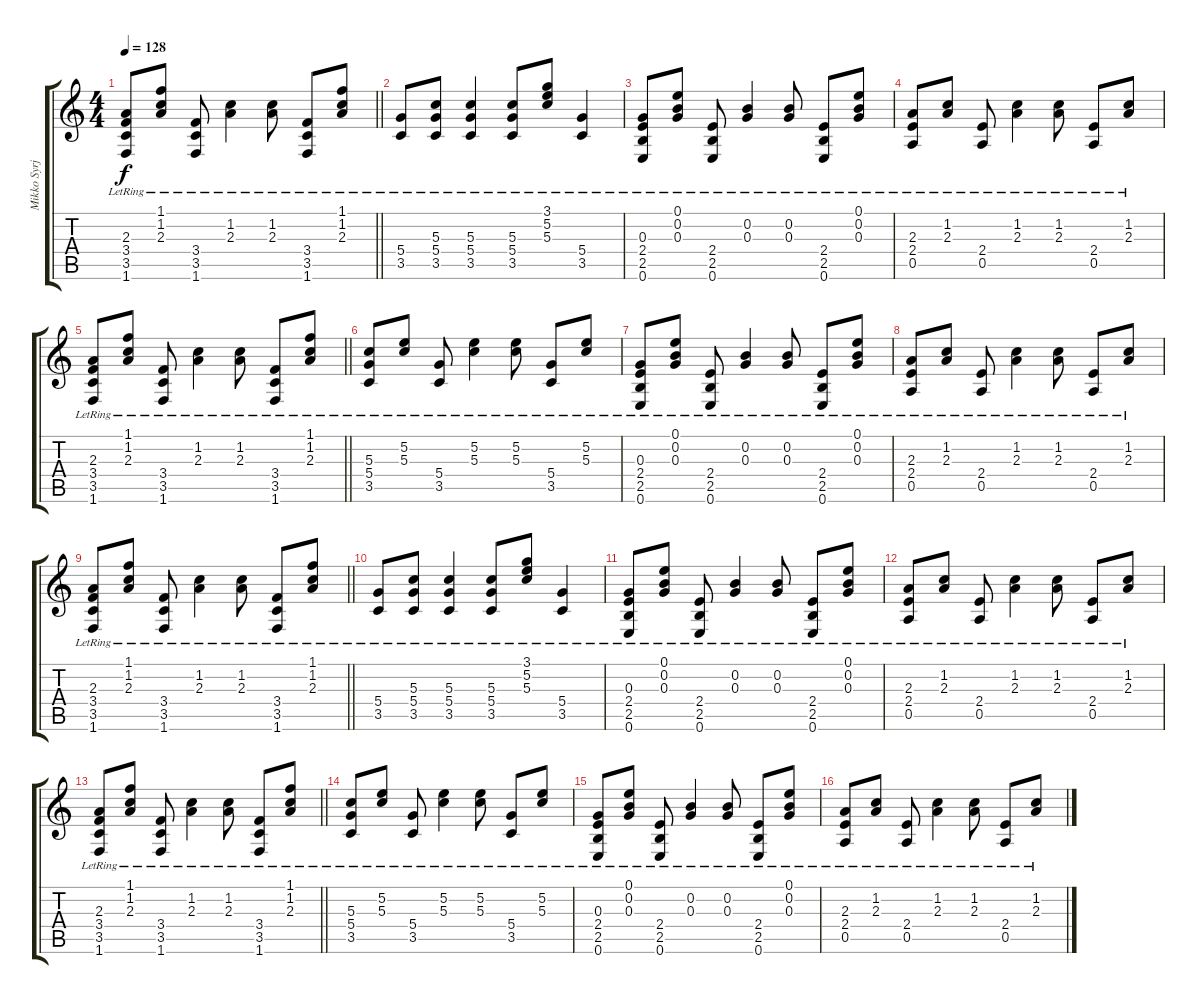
\track ("Mikko Syrjä" "Mikko Syrj") {instrument acousticguitarsteel}
\staff {score tabs}
\tuning (E4 B3 G3 D3 A2 E2) {hide}
\ts (4 4)
\tempo 128
\clef g2
\barLineRight lightlight
\ks c
(2.3{lr} 3.4{lr} 3.5{lr} 1.6{lr}).8{dy f} (1.1{lr} 1.2{lr} 2.3{lr}).8 (3.4{lr} 3.5{lr} 1.6{lr}).8 (1.2{lr} 2.3{lr}).4 (1.2{lr} 2.3{lr}).8 (3.4{lr} 3.5{lr} 1.6{lr}).8 (1.1{lr} 1.2{lr} 2.3{lr}).8 |
(5.4{lr} 3.5{lr}).8 (5.3{lr} 5.4{lr} 3.5{lr}).8 (5.3{lr} 5.4{lr} 3.5{lr}).4 (5.3{lr} 5.4{lr} 3.5{lr}).8 (3.1{lr} 5.2{lr} 5.3{lr}).8 (5.4{lr} 3.5{lr}).4 |
(0.3{lr} 2.4{lr} 2.5{lr} 0.6{lr}).8 (0.1{lr} 0.2{lr} 0.3{lr}).8 (2.4{lr} 2.5{lr} 0.6{lr}).8 (0.2{lr} 0.3{lr}).4 (0.2{lr} 0.3{lr}).8 (2.4{lr} 2.5{lr} 0.6{lr}).8 (0.1{lr} 0.2{lr} 0.3{lr}).8 |
(2.3{lr} 2.4{lr} 0.5{lr}).8 (1.2{lr} 2.3{lr}).8 (2.4{lr} 0.5{lr}).8 (1.2{lr} 2.3{lr}).4 (1.2{lr} 2.3{lr}).8 (2.4{lr} 0.5{lr}).8 (1.2{lr} 2.3{lr}).8 |
\barLineRight lightlight
(2.3{lr} 3.4{lr} 3.5{lr} 1.6{lr}).8 (1.1{lr} 1.2{lr} 2.3{lr}).8 (3.4{lr} 3.5{lr} 1.6{lr}).8 (1.2{lr} 2.3{lr}).4 (1.2{lr} 2.3{lr}).8 (3.4{lr} 3.5{lr} 1.6{lr}).8 (1.1{lr} 1.2{lr} 2.3{lr}).8 |
(5.3{lr} 5.4{lr} 3.5{lr}).8 (5.2{lr} 5.3{lr}).8 (5.4{lr} 3.5{lr}).8 (5.2{lr} 5.3{lr}).4 (5.2 5.3{lr}).8 (5.4{lr} 3.5{lr}).8 (5.2{lr} 5.3{lr}).8 |
(0.3{lr} 2.4{lr} 2.5{lr} 0.6{lr}).8 (0.1{lr} 0.2{lr} 0.3{lr}).8 (2.4{lr} 2.5{lr} 0.6{lr}).8 (0.2{lr} 0.3{lr}).4 (0.2{lr} 0.3{lr}).8 (2.4{lr} 2.5{lr} 0.6{lr}).8 (0.1{lr} 0.2{lr} 0.3{lr}).8 |
(2.3{lr} 2.4{lr} 0.5{lr}).8 (1.2{lr} 2.3{lr}).8 (2.4{lr} 0.5{lr}).8 (1.2{lr} 2.3{lr}).4 (1.2{lr} 2.3{lr}).8 (2.4{lr} 0.5{lr}).8 (1.2{lr} 2.3{lr}).8 |
\barLineRight lightlight
(2.3{lr} 3.4{lr} 3.5{lr} 1.6{lr}).8 (1.1{lr} 1.2{lr} 2.3{lr}).8 (3.4{lr} 3.5{lr} 1.6{lr}).8 (1.2{lr} 2.3{lr}).4 (1.2{lr} 2.3{lr}).8 (3.4{lr} 3.5{lr} 1.6{lr}).8 (1.1{lr} 1.2{lr} 2.3{lr}).8 |
(5.4{lr} 3.5{lr}).8 (5.3{lr} 5.4{lr} 3.5{lr}).8 (5.3{lr} 5.4{lr} 3.5{lr}).4 (5.3{lr} 5.4{lr} 3.5{lr}).8 (3.1{lr} 5.2{lr} 5.3{lr}).8 (5.4{lr} 3.5{lr}).4 |
(0.3{lr} 2.4{lr} 2.5{lr} 0.6{lr}).8 (0.1{lr} 0.2{lr} 0.3{lr}).8 (2.4{lr} 2.5{lr} 0.6{lr}).8 (0.2{lr} 0.3{lr}).4 (0.2{lr} 0.3{lr}).8 (2.4{lr} 2.5{lr} 0.6{lr}).8 (0.1{lr} 0.2{lr} 0.3{lr}).8 |
(2.3{lr} 2.4{lr} 0.5{lr}).8 (1.2{lr} 2.3{lr}).8 (2.4{lr} 0.5{lr}).8 (1.2{lr} 2.3{lr}).4 (1.2{lr} 2.3{lr}).8 (2.4{lr} 0.5{lr}).8 (1.2{lr} 2.3{lr}).8 |
\barLineRight lightlight
(2.3{lr} 3.4{lr} 3.5{lr} 1.6{lr}).8 (1.1{lr} 1.2{lr} 2.3{lr}).8 (3.4{lr} 3.5{lr} 1.6{lr}).8 (1.2{lr} 2.3{lr}).4 (1.2{lr} 2.3{lr}).8 (3.4{lr} 3.5{lr} 1.6{lr}).8 (1.1{lr} 1.2{lr} 2.3{lr}).8 |
(5.3{lr} 5.4{lr} 3.5{lr}).8 (5.2{lr} 5.3{lr}).8 (5.4{lr} 3.5{lr}).8 (5.2{lr} 5.3{lr}).4 (5.2 5.3{lr}).8 (5.4{lr} 3.5{lr}).8 (5.2{lr} 5.3{lr}).8 |
(0.3{lr} 2.4{lr} 2.5{lr} 0.6{lr}).8 (0.1{lr} 0.2{lr} 0.3{lr}).8 (2.4{lr} 2.5{lr} 0.6{lr}).8 (0.2{lr} 0.3{lr}).4 (0.2{lr} 0.3{lr}).8 (2.4{lr} 2.5{lr} 0.6{lr}).8 (0.1{lr} 0.2{lr} 0.3{lr}).8 |
(2.3{lr} 2.4{lr} 0.5{lr}).8 (1.2{lr} 2.3{lr}).8 (2.4{lr} 0.5{lr}).8 (1.2{lr} 2.3{lr}).4 (1.2{lr} 2.3{lr}).8 (2.4{lr} 0.5{lr}).8 (1.2{lr} 2.3{lr}).8
